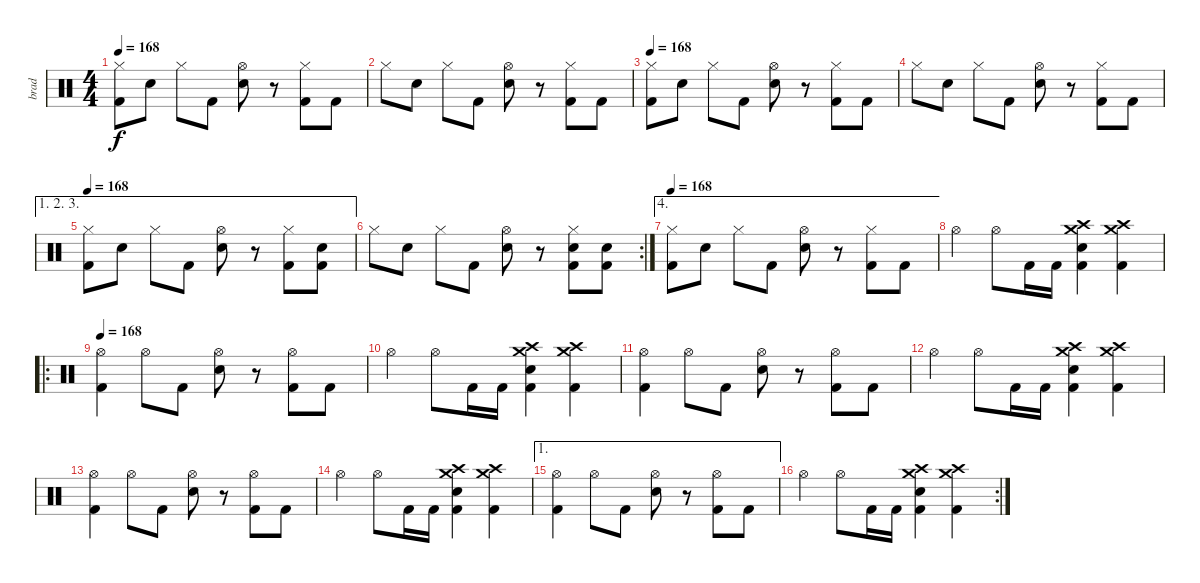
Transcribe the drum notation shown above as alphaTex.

\track ("brad" "brad") {instrument percussion}
\staff {score}
\articulation defaults
\ts (4 4)
\tempo 168
\clef neutral
\ks c
("Hi-Hat (closed)" "Kick (hit) 2").8{dy f} "Electric Snare (hit)".8 "Hi-Hat (closed)".8 "Kick (hit) 2".8 ("Hi-Hat (open)" "Electric Snare (hit)").8 r.8 ("Hi-Hat (closed)" "Kick (hit) 2").8 "Kick (hit) 2".8 |
"Hi-Hat (closed)".8 "Electric Snare (hit)".8 "Hi-Hat (closed)".8 "Kick (hit) 2".8 ("Hi-Hat (open)" "Electric Snare (hit)").8 r.8 ("Hi-Hat (closed)" "Kick (hit) 2").8 "Kick (hit) 2".8 |
\tempo 168
("Hi-Hat (closed)" "Kick (hit) 2").8 "Electric Snare (hit)".8 "Hi-Hat (closed)".8 "Kick (hit) 2".8 ("Hi-Hat (open)" "Electric Snare (hit)").8 r.8 ("Hi-Hat (closed)" "Kick (hit) 2").8 "Kick (hit) 2".8 |
"Hi-Hat (closed)".8 "Electric Snare (hit)".8 "Hi-Hat (closed)".8 "Kick (hit) 2".8 ("Hi-Hat (open)" "Electric Snare (hit)").8 r.8 ("Hi-Hat (closed)" "Kick (hit) 2").8 "Kick (hit) 2".8 |
\ae (1 2 3)
\tempo 168
("Hi-Hat (closed)" "Kick (hit) 2").8 "Electric Snare (hit)".8 "Hi-Hat (closed)".8 "Kick (hit) 2".8 ("Hi-Hat (open)" "Electric Snare (hit)").8 r.8 ("Hi-Hat (closed)" "Kick (hit) 2").8 ("Electric Snare (hit)" "Kick (hit) 2").8 |
\rc 2 "Hi-Hat (closed)".8 "Electric Snare (hit)".8 "Hi-Hat (closed)".8 "Kick (hit) 2".8
("Hi-Hat (open)" "Electric Snare (hit)").8 r.8 ("Hi-Hat (closed)" "Electric Snare (hit)" "Kick (hit) 2").8 ("Electric Snare (hit)" "Kick (hit) 2").8 |
\ae 4
\tempo 168
("Hi-Hat (closed)" "Kick (hit) 2").8 "Electric Snare (hit)".8 "Hi-Hat (closed)".8 "Kick (hit) 2".8 ("Hi-Hat (open)" "Electric Snare (hit)").8 r.8 ("Hi-Hat (closed)" "Kick (hit) 2").8 "Kick (hit) 2".8 |
"Hi-Hat (open)".4 "Hi-Hat (open)".8 "Kick (hit) 2".16 "Kick (hit) 2".16 ("Crash medium (hit)" "Crash high (hit)" "Electric Snare (hit)" "Kick (hit) 2").4 ("Crash high (hit)" "Crash medium (hit)" "Kick (hit) 2").4 |
\ro
\tempo 168
("Hi-Hat (open)" "Kick (hit) 2").4 "Hi-Hat (open)".8 "Kick (hit) 2".8 ("Hi-Hat (open)" "Electric Snare (hit)").8 r.8 ("Hi-Hat (open)" "Kick (hit) 2").8 "Kick (hit) 2".8 |
"Hi-Hat (open)".4 "Hi-Hat (open)".8 "Kick (hit) 2".16 "Kick (hit) 2".16 ("Crash medium (hit)" "Crash high (hit)" "Electric Snare (hit)" "Kick (hit) 2").4 ("Crash high (hit)" "Crash medium (hit)" "Kick (hit) 2").4 |
("Hi-Hat (open)" "Kick (hit) 2").4 "Hi-Hat (open)".8 "Kick (hit) 2".8 ("Hi-Hat (open)" "Electric Snare (hit)").8 r.8 ("Hi-Hat (open)" "Kick (hit) 2").8 "Kick (hit) 2".8 |
"Hi-Hat (open)".4 "Hi-Hat (open)".8 "Kick (hit) 2".16 "Kick (hit) 2".16 ("Crash medium (hit)" "Crash high (hit)" "Electric Snare (hit)" "Kick (hit) 2").4 ("Crash high (hit)" "Crash medium (hit)" "Kick (hit) 2").4 |
("Hi-Hat (open)" "Kick (hit) 2").4 "Hi-Hat (open)".8 "Kick (hit) 2".8 ("Hi-Hat (open)" "Electric Snare (hit)").8 r.8 ("Hi-Hat (open)" "Kick (hit) 2").8 "Kick (hit) 2".8 |
"Hi-Hat (open)".4 "Hi-Hat (open)".8 "Kick (hit) 2".16 "Kick (hit) 2".16 ("Crash medium (hit)" "Crash high (hit)" "Electric Snare (hit)" "Kick (hit) 2").4 ("Crash high (hit)" "Crash medium (hit)" "Kick (hit) 2").4 |
\ae 1
("Hi-Hat (open)" "Kick (hit) 2").4 "Hi-Hat (open)".8 "Kick (hit) 2".8 ("Hi-Hat (open)" "Electric Snare (hit)").8 r.8 ("Hi-Hat (open)" "Kick (hit) 2").8 "Kick (hit) 2".8 |
\rc 2 "Hi-Hat (open)".4 "Hi-Hat (open)".8 "Kick (hit) 2".16 "Kick (hit) 2".16
("Crash medium (hit)" "Crash high (hit)" "Electric Snare (hit)" "Kick (hit) 2").4 ("Crash high (hit)" "Crash medium (hit)" "Kick (hit) 2").4
